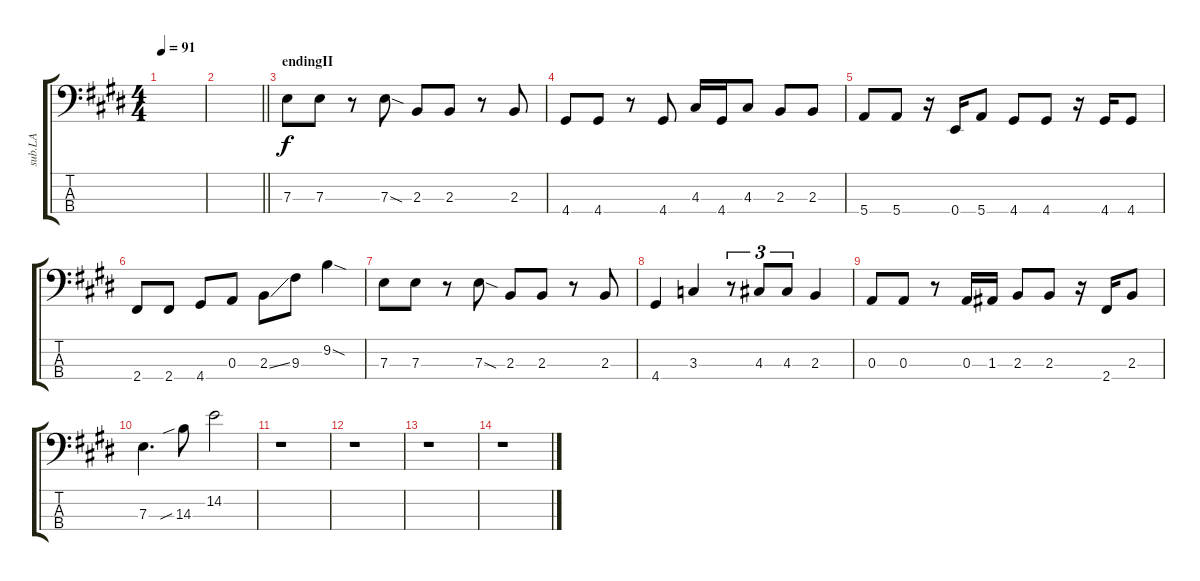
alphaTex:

\track ("sub.LA" "sub.LA") {instrument electricbassfinger}
\staff {score tabs}
\tuning (G2 D2 A1 E1) {hide}
\ts (4 4)
\tempo 91
\clef f4
\ks c#minor
|
\barLineRight lightlight
\ks e
|
\section ("" "endingII ")
\ks c#minor
7.3.8 7.3.8 r.8 7.3{sod}.8 2.3.8 2.3.8 r.8 2.3.8 |
\ks e
4.4.8 4.4.8 r.8 4.4.8 4.3.16 4.4.16 4.3.8 2.3.8 2.3.8 |
\ks c#minor
5.4.8 5.4.8 r.16 0.4.16 5.4.8 4.4.8 4.4.8 r.16 4.4.16 4.4.8 |
\ks e
2.4.8 2.4.8 4.4.8 0.3.8 2.3{ss}.8 9.3.8 9.2{sod}.4 |
\ks c#minor
7.3.8 7.3.8 r.8 7.3{sod}.8 2.3.8 2.3.8 r.8 2.3.8 |
4.4.4 3.3.4 r.8{tu (3 2)} 4.3.8{tu (3 2)} 4.3.8{tu (3 2)} 2.3.4 |
\ks e
0.3.8 0.3.8 r.8 0.3.16 1.3.16 2.3.8 2.3.8 r.16 2.4.16 2.3.8 |
\ks c#minor
7.3.4{d} 14.3{sib}.8 14.2.2 |
\ks e
r.1 |
\ks c#minor
r.1 |
r.1 |
r.1
